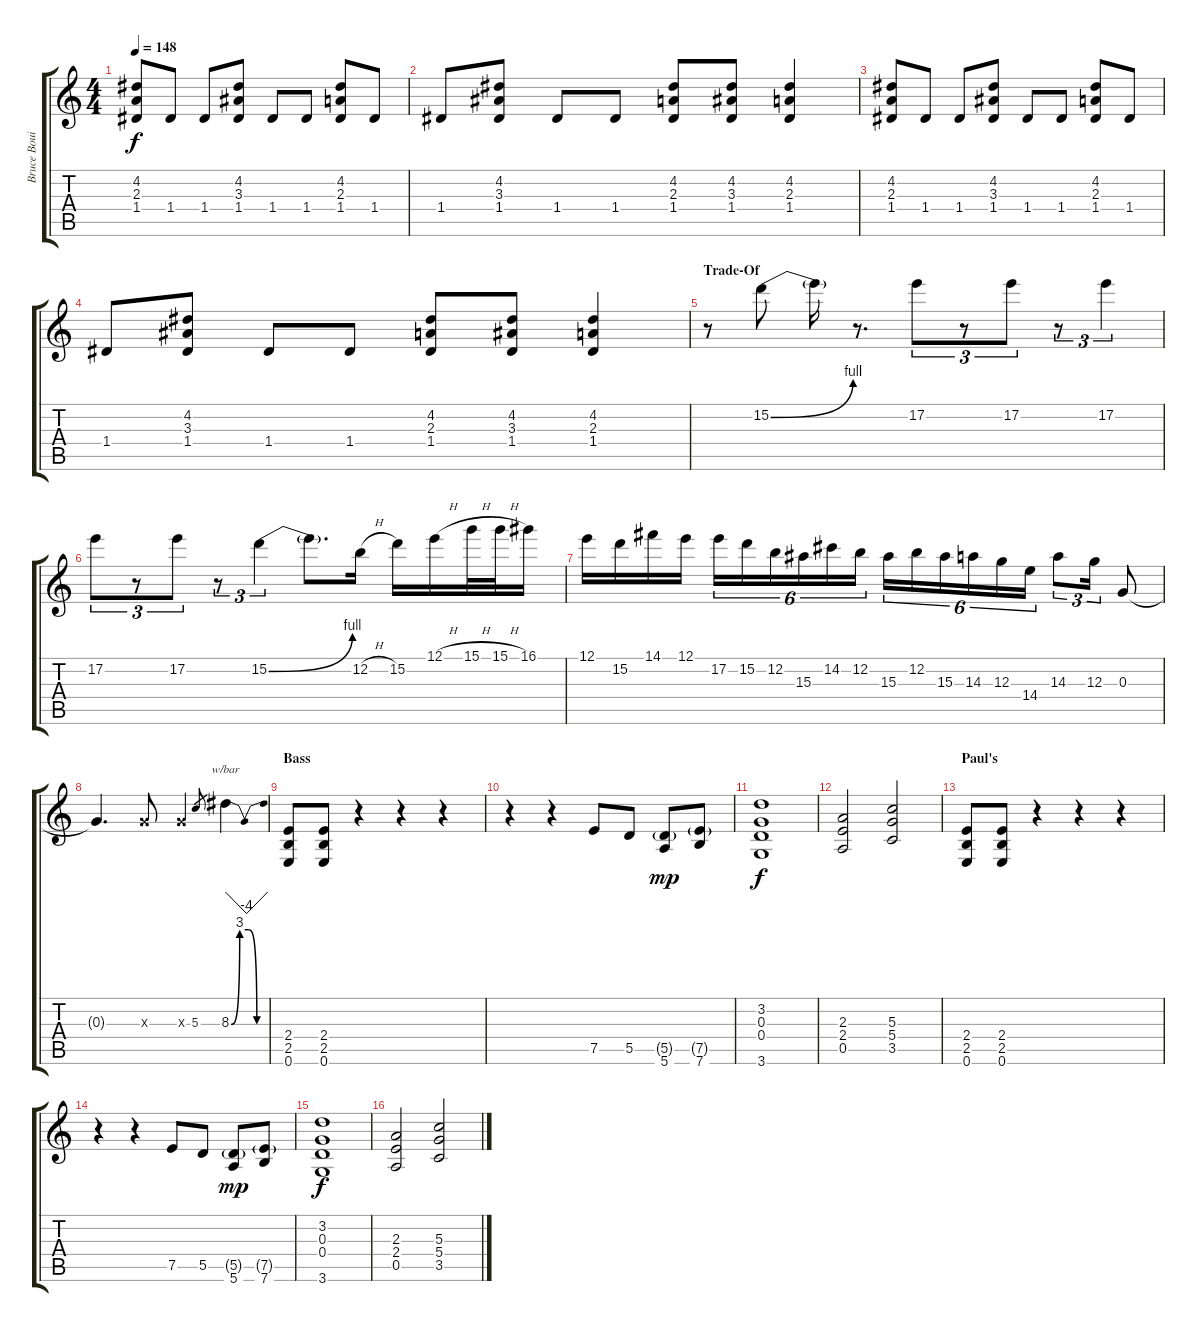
\track ("Bruce Bouillet" "Bruce Boui") {instrument distortionguitar}
\staff {score tabs}
\tuning (E4 B3 G3 D3 A2 E2) {hide}
\ts (4 4)
\tempo 148
\clef g2
\ks c
(4.2 2.3 1.4).8{dy f} 1.4.8 1.4.8 (4.2 3.3 1.4).8 1.4.8 1.4.8 (4.2 2.3 1.4).8 1.4.8 |
1.4.8 (4.2 3.3 1.4).8 1.4.8 1.4.8 (4.2 2.3 1.4).8 (4.2 3.3 1.4).8 (4.2 2.3 1.4).4 |
(4.2 2.3 1.4).8 1.4.8 1.4.8 (4.2 3.3 1.4).8 1.4.8 1.4.8 (4.2 2.3 1.4).8 1.4.8 |
1.4.8 (4.2 3.3 1.4).8 1.4.8 1.4.8 (4.2 2.3 1.4).8 (4.2 3.3 1.4).8 (4.2 2.3 1.4).4 |
\section ("" "Trade-Of ")
r.8 15.2{be (bend 0 0 60 4)}.8 15.2{t}.16 r.8{d} 17.2.8{tu (3 2)} r.8{tu (3 2)} 17.2.8{tu (3 2)} r.8{tu (3 2)} 17.2.4{tu (3 2)} |
17.2.8{tu (3 2)} r.8{tu (3 2)} 17.2.8{tu (3 2)} r.8{tu (3 2)} 15.2{be (bend 0 0 60 4)}.4{tu (3 2)} 15.2{t}.8{d} 12.2{h}.16 15.2.16 12.1{h}.16 15.1{h}.32 15.1{h}.32 16.1.16 |
12.1.16 15.2.16 14.1.16 12.1.16 17.2.16{tu (6 4)} 15.2.16{tu (6 4)} 12.2.16{tu (6 4)} 15.3.16{tu (6 4)} 14.2.16{tu (6 4)} 12.2.16{tu (6 4)} 15.3.16{tu (6 4)} 12.2.16{tu (6 4)} 15.3.16{tu (6 4)} 14.3.16{tu (6 4)} 12.3.16{tu (6 4)} 14.4.16{tu (6 4)} 14.3.8{tu (3 2)} 12.3.16{tu (3 2)} 0.3.8 |
0.3{t}.4{d} 0.3{x}.8 0.3{x}.4 5.3.8{gr} 8.3{be (custom 0 0 15 12 30 12 45 0 60 0)}.4{tbe (dip default 0 0 30 -16 60 0)} |
\section ("" "Bass")
(2.4 2.5 0.6).8 (2.4 2.5 0.6).8 r.4 r.4 r.4 |
r.4 r.4 7.5.8 5.5.8 (5.5{g} 5.6).8{dy mp} (7.5{g} 7.6).8 |
(3.2 0.3 0.4 3.6).1{dy f} |
(2.3 2.4 0.5).2 (5.3 5.4 3.5).2 |
\section ("" "Paul's ")
(2.4 2.5 0.6).8 (2.4 2.5 0.6).8 r.4 r.4 r.4 |
r.4 r.4 7.5.8 5.5.8 (5.5{g} 5.6).8{dy mp} (7.5{g} 7.6).8 |
(3.2 0.3 0.4 3.6).1{dy f} |
(2.3 2.4 0.5).2 (5.3 5.4 3.5).2
